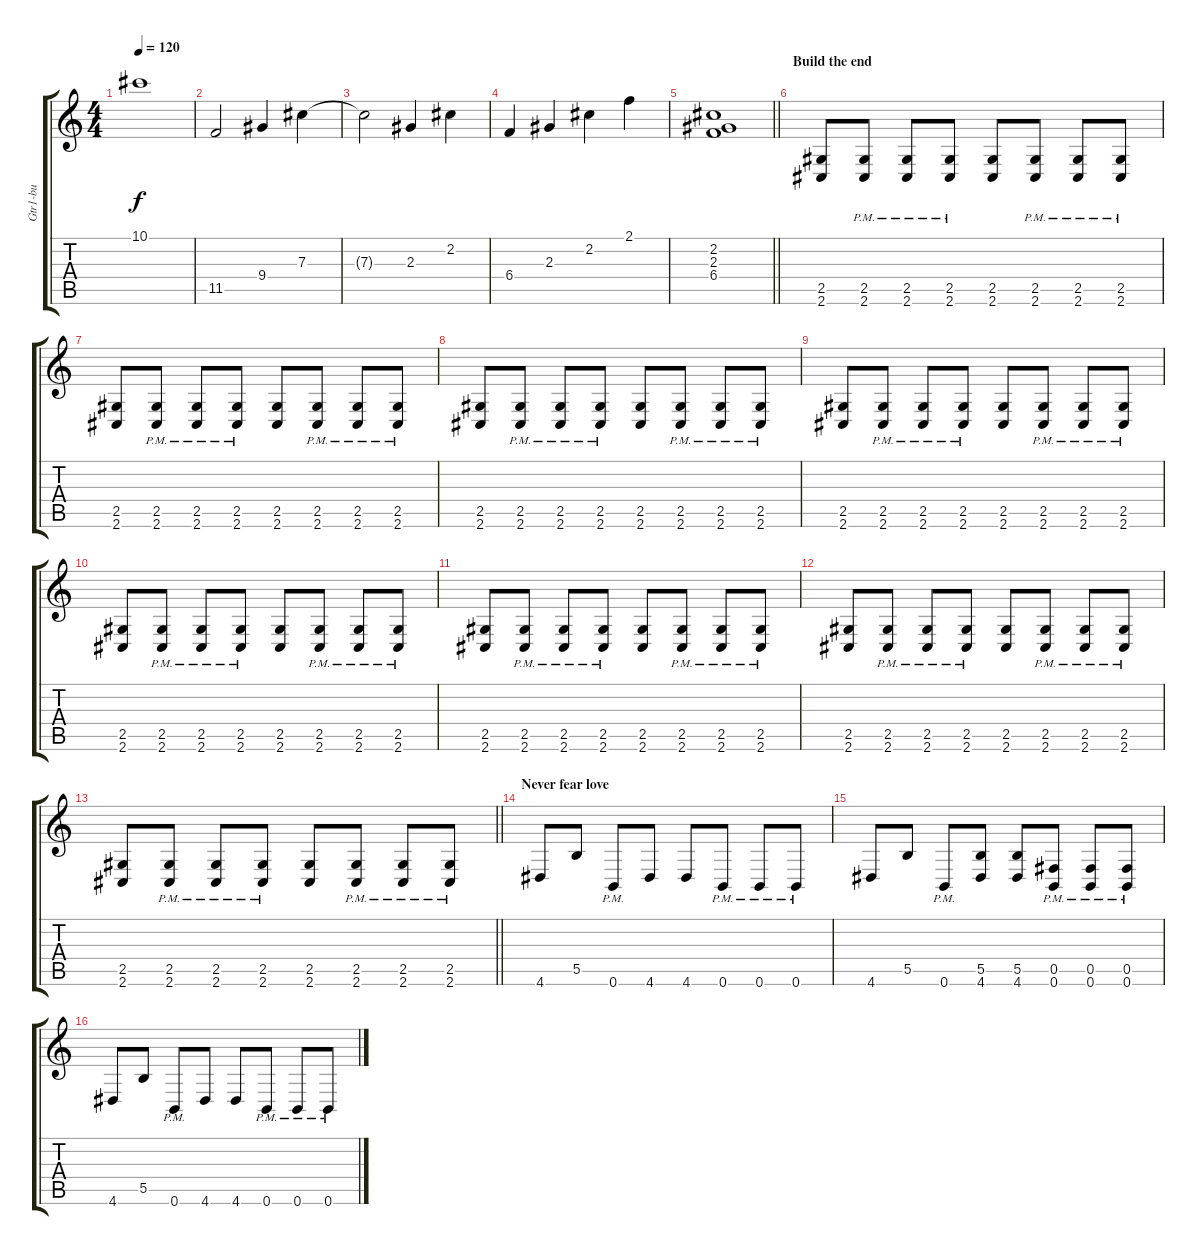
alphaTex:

\track ("Gtr1-bu" "Gtr1-bu") {mute instrument acousticguitarsteel}
\staff {score tabs}
\tuning (Eb4 B3 Gb3 B2 Gb2 B1) {hide}
\ts (4 4)
\tempo 120
\clef g2
\ks c
10.1.1{dy f} |
11.5.2 9.4.4 7.3.4 |
7.3{t}.2 2.3.4 2.2.4 |
6.4.4 2.3.4 2.2.4 2.1.4 |
\barLineRight lightlight
(2.2 2.3 6.4).1 |
\section ("" "Build the end")
(2.5 2.6).8{volume 15 balance 8 instrument distortionguitar} (2.5{pm} 2.6{pm}).8 (2.5{pm} 2.6{pm}).8 (2.5{pm} 2.6{pm}).8 (2.5 2.6).8 (2.5{pm} 2.6{pm}).8 (2.5{pm} 2.6{pm}).8 (2.5{pm} 2.6{pm}).8 |
(2.5 2.6).8 (2.5{pm} 2.6{pm}).8 (2.5{pm} 2.6{pm}).8 (2.5{pm} 2.6{pm}).8 (2.5 2.6).8 (2.5{pm} 2.6{pm}).8 (2.5{pm} 2.6{pm}).8 (2.5{pm} 2.6{pm}).8 |
(2.5 2.6).8 (2.5{pm} 2.6{pm}).8 (2.5{pm} 2.6{pm}).8 (2.5{pm} 2.6{pm}).8 (2.5 2.6).8 (2.5{pm} 2.6{pm}).8 (2.5{pm} 2.6{pm}).8 (2.5{pm} 2.6{pm}).8 |
(2.5 2.6).8 (2.5{pm} 2.6{pm}).8 (2.5{pm} 2.6{pm}).8 (2.5{pm} 2.6{pm}).8 (2.5 2.6).8 (2.5{pm} 2.6{pm}).8 (2.5{pm} 2.6{pm}).8 (2.5{pm} 2.6{pm}).8 |
(2.5 2.6).8 (2.5{pm} 2.6{pm}).8 (2.5{pm} 2.6{pm}).8 (2.5{pm} 2.6{pm}).8 (2.5 2.6).8 (2.5{pm} 2.6{pm}).8 (2.5{pm} 2.6{pm}).8 (2.5{pm} 2.6{pm}).8 |
(2.5 2.6).8 (2.5{pm} 2.6{pm}).8 (2.5{pm} 2.6{pm}).8 (2.5{pm} 2.6{pm}).8 (2.5 2.6).8 (2.5{pm} 2.6{pm}).8 (2.5{pm} 2.6{pm}).8 (2.5{pm} 2.6{pm}).8 |
(2.5 2.6).8 (2.5{pm} 2.6{pm}).8 (2.5{pm} 2.6{pm}).8 (2.5{pm} 2.6{pm}).8 (2.5 2.6).8 (2.5{pm} 2.6{pm}).8 (2.5{pm} 2.6{pm}).8 (2.5{pm} 2.6{pm}).8 |
\barLineRight lightlight
(2.5 2.6).8 (2.5{pm} 2.6{pm}).8 (2.5{pm} 2.6{pm}).8 (2.5{pm} 2.6{pm}).8 (2.5 2.6).8 (2.5{pm} 2.6{pm}).8 (2.5{pm} 2.6{pm}).8 (2.5{pm} 2.6{pm}).8 |
\section ("" "Never fear love")
4.6.8 5.5.8 0.6{pm}.8 4.6.8 4.6.8 0.6{pm}.8 0.6{pm}.8 0.6{pm}.8 |
4.6.8 5.5.8 0.6{pm}.8 (5.5 4.6).8 (5.5 4.6).8 (0.5{pm} 0.6{pm}).8 (0.5{pm} 0.6{pm}).8 (0.5{pm} 0.6{pm}).8 |
4.6.8 5.5.8 0.6{pm}.8 4.6.8 4.6.8 0.6{pm}.8 0.6{pm}.8 0.6{pm}.8
